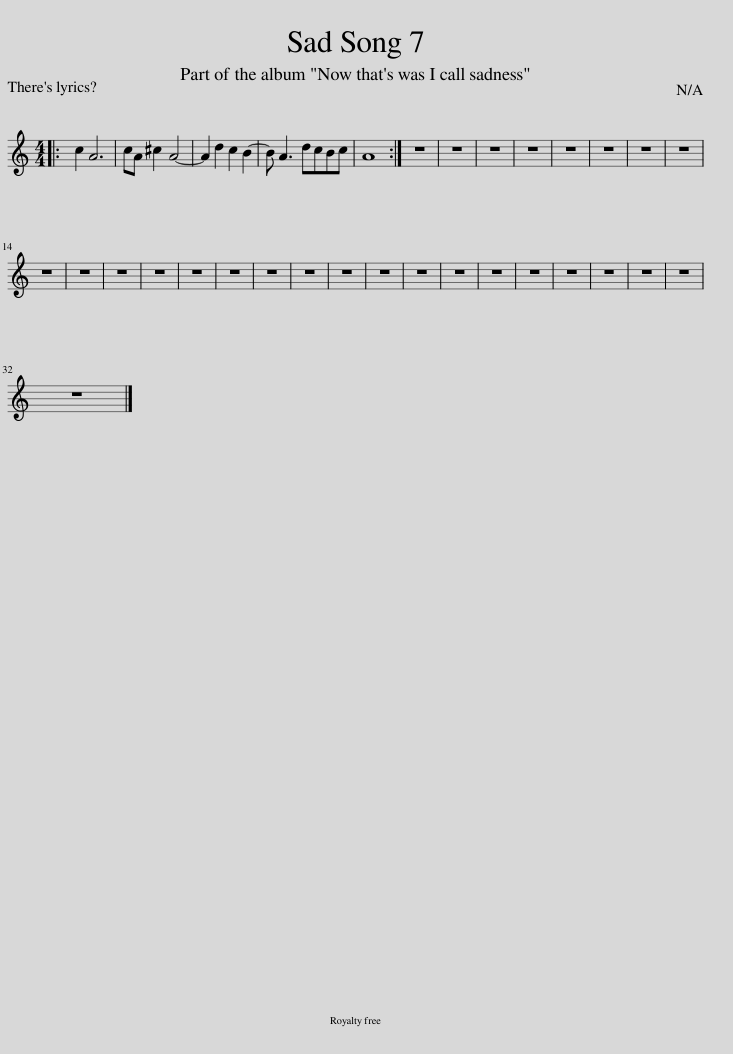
X:1
L:1/8
M:4/4
I:linebreak $
K:C
V:1 treble
V:1
|: c2 A6 | cA ^c2 A4- | A2 d2 c2 B2- | B A3 dcBc | A8 :| %5
 z8 | z8 | z8 | z8 | z8 | %10
 z8 | z8 | z8 |$ z8 | z8 | %15
 z8 | z8 | z8 | z8 | z8 | %20
 z8 | z8 | z8 | z8 | z8 | %25
 z8 | z8 | z8 | z8 | z8 | %30
 z8 |$ z8 |] %32
